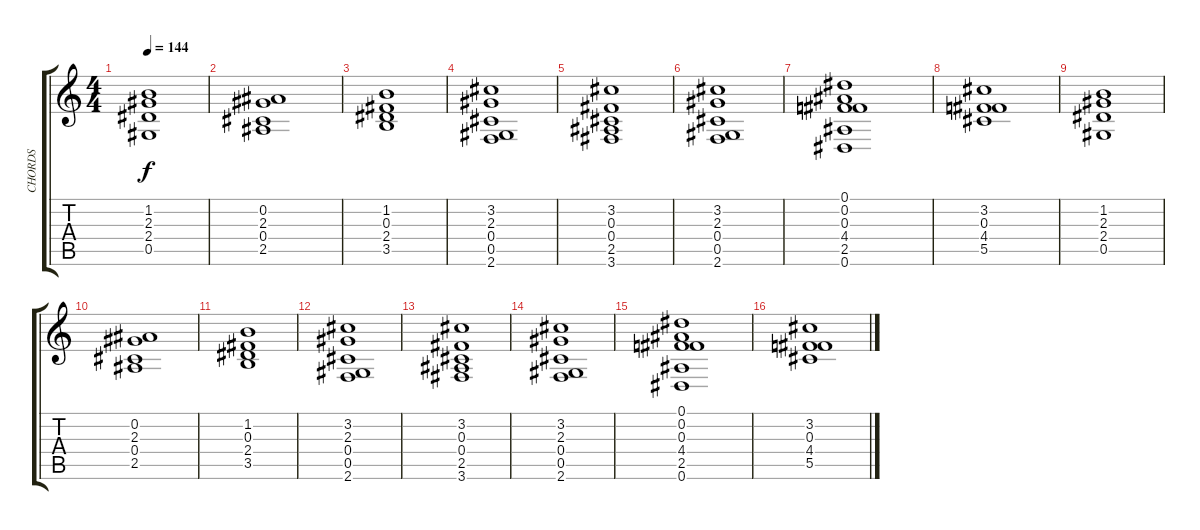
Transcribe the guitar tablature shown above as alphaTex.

\track ("CHORDS" "CHORDS") {instrument acousticguitarsteel}
\staff {score tabs}
\tuning (Eb4 Bb3 Gb3 Db3 Ab2 Eb2) {hide}
\ts (4 4)
\tempo 144
\clef g2
\ks c
(1.2 2.3 2.4 0.5).1{dy f} |
(0.2 2.3 0.4 2.5).1 |
(1.2 0.3 2.4 3.5).1 |
(3.2 2.3 0.4 0.5 2.6).1 |
(3.2 0.3 0.4 2.5 3.6).1 |
(3.2 2.3 0.4 0.5 2.6).1 |
(0.1 0.2 0.3 4.4 2.5 0.6).1 |
(3.2 0.3 4.4 5.5).1 |
(1.2 2.3 2.4 0.5).1 |
(0.2 2.3 0.4 2.5).1 |
(1.2 0.3 2.4 3.5).1 |
(3.2 2.3 0.4 0.5 2.6).1 |
(3.2 0.3 0.4 2.5 3.6).1 |
(3.2 2.3 0.4 0.5 2.6).1 |
(0.1 0.2 0.3 4.4 2.5 0.6).1 |
(3.2 0.3 4.4 5.5).1
